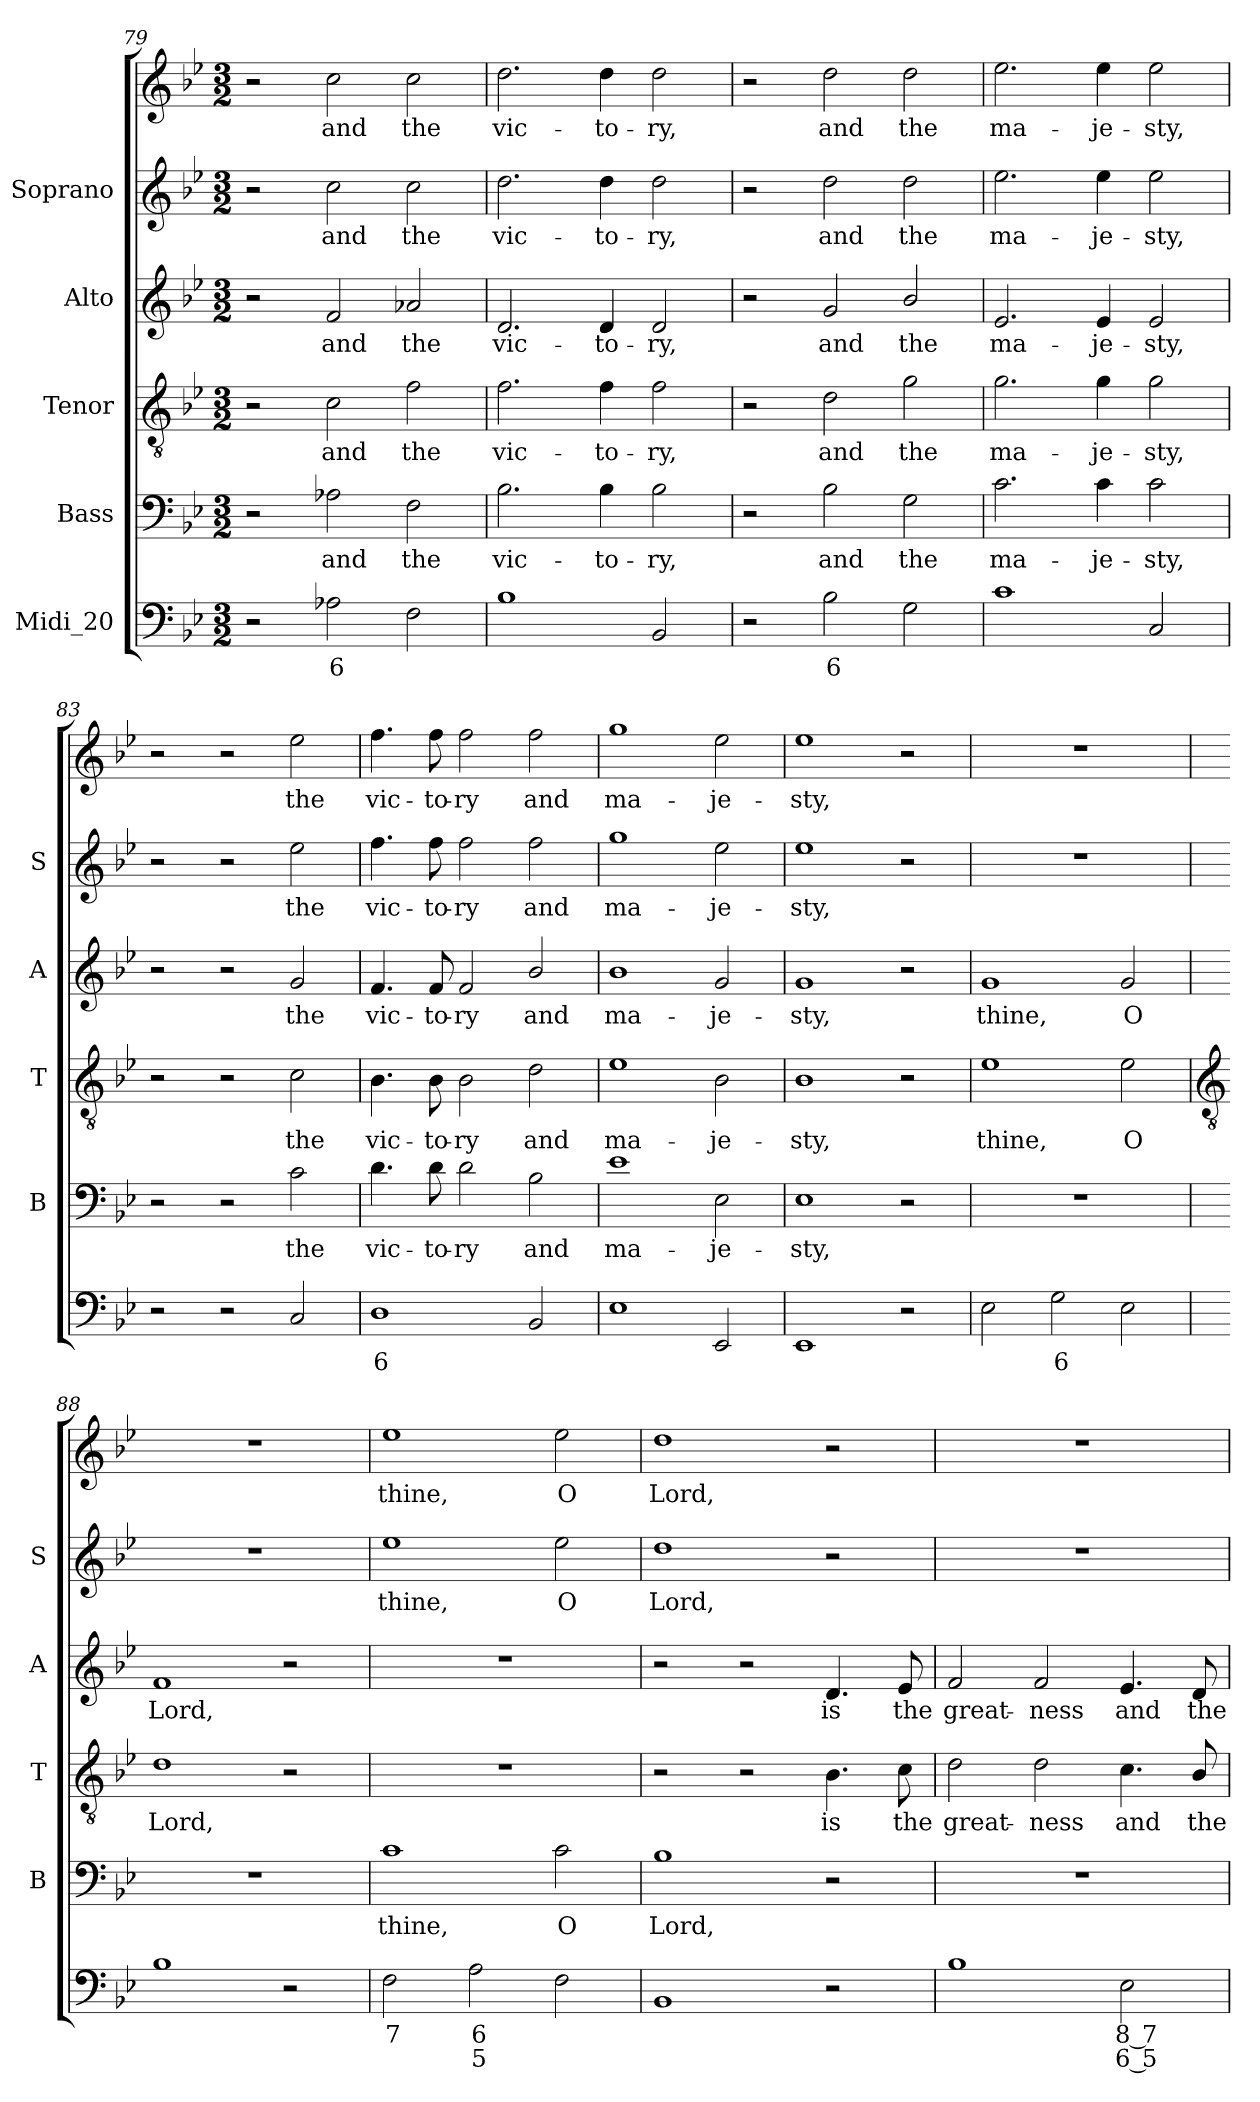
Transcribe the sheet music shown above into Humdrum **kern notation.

**kern	**text	**text	**kern	**text	**kern	**text	**kern	**text	**kern	**text	**kern	**text
*part5	*part5	*part5	*part4	*part4	*part3	*part3	*part2	*part2	*part1	*part1	*part1	*part1
*staff6	*staff6	*staff6	*staff5	*staff5	*staff4	*staff4	*staff3	*staff3	*staff2	*staff2	*staff1	*staff1
*I"Midi_20	*	*	*I"Bass	*	*I"Tenor	*	*I"Alto	*	*I"Soprano	*	*	*
*	*	*	*I'B	*	*I'T	*	*I'A	*	*I'S	*	*	*
*clefF4	*	*	*clefF4	*	*clefGv2	*	*clefG2	*	*	*	*clefG2	*
*k[b-e-]	*	*	*k[b-e-]	*	*k[b-e-]	*	*k[b-e-]	*	*k[b-e-]	*	*k[b-e-]	*
*B-:	*	*	*B-:	*	*B-:	*	*B-:	*	*B-:	*	*B-:	*
*M3/2	*	*	*M3/2	*	*M3/2	*	*M3/2	*	*M3/2	*	*M3/2	*
=79	=79	=79	=79	=79	=79	=79	=79	=79	=79	=79	=79	=79
2r	.	.	2r	.	2r	.	2r	.	2r	.	2r	.
!	!LO:LY:b	!	!	!LO:LY:b	!	!LO:LY:b	!	!LO:LY:b	!	!LO:LY:b	!	!LO:LY:b
2A-X	6	.	2A-X	and	2c	and	2f	and	2cc	and	2cc	and
!	!	!	!	!LO:LY:b	!	!LO:LY:b	!	!LO:LY:b	!	!LO:LY:b	!	!LO:LY:b
2F	.	.	2F	the	2f	the	2a-X	the	2cc	the	2cc	the
=80	=80	=80	=80	=80	=80	=80	=80	=80	=80	=80	=80	=80
!	!	!	!	!LO:LY:b	!	!LO:LY:b	!	!LO:LY:b	!	!LO:LY:b	!	!LO:LY:b
1B-	.	.	2.B-	vic-	2.f	vic-	2.d	vic-	2.dd	vic-	2.dd	vic-
!	!	!	!	!LO:LY:b	!	!LO:LY:b	!	!LO:LY:b	!	!LO:LY:b	!	!LO:LY:b
.	.	.	4B-	-to-	4f	-to-	4d	-to-	4dd	-to-	4dd	-to-
!	!	!	!	!LO:LY:b	!	!LO:LY:b	!	!LO:LY:b	!	!LO:LY:b	!	!LO:LY:b
2BB-	.	.	2B-	-ry,	2f	-ry,	2d	-ry,	2dd	-ry,	2dd	-ry,
=81	=81	=81	=81	=81	=81	=81	=81	=81	=81	=81	=81	=81
2r	.	.	2r	.	2r	.	2r	.	2r	.	2r	.
!	!LO:LY:b	!	!	!LO:LY:b	!	!LO:LY:b	!	!LO:LY:b	!	!LO:LY:b	!	!LO:LY:b
2B-	6	.	2B-	and	2d	and	2g	and	2dd	and	2dd	and
!	!	!	!	!LO:LY:b	!	!LO:LY:b	!	!LO:LY:b	!	!LO:LY:b	!	!LO:LY:b
2G	.	.	2G	the	2g	the	2b-/	the	2dd	the	2dd	the
=82	=82	=82	=82	=82	=82	=82	=82	=82	=82	=82	=82	=82
!	!	!	!	!LO:LY:b	!	!LO:LY:b	!	!LO:LY:b	!	!LO:LY:b	!	!LO:LY:b
1c	.	.	2.c	ma-	2.g	ma-	2.e-	ma-	2.ee-	ma-	2.ee-	ma-
!	!	!	!	!LO:LY:b	!	!LO:LY:b	!	!LO:LY:b	!	!LO:LY:b	!	!LO:LY:b
.	.	.	4c	-je-	4g	-je-	4e-	-je-	4ee-	-je-	4ee-	-je-
!	!	!	!	!LO:LY:b	!	!LO:LY:b	!	!LO:LY:b	!	!LO:LY:b	!	!LO:LY:b
2C	.	.	2c	-sty,	2g	-sty,	2e-	-sty,	2ee-	-sty,	2ee-	-sty,
=83	=83	=83	=83	=83	=83	=83	=83	=83	=83	=83	=83	=83
2r	.	.	2r	.	2r	.	2r	.	2r	.	2r	.
2r	.	.	2r	.	2r	.	2r	.	2r	.	2r	.
!	!	!	!	!LO:LY:b	!	!LO:LY:b	!	!LO:LY:b	!	!LO:LY:b	!	!LO:LY:b
2C	.	.	2c	the	2c	the	2g	the	2ee-	the	2ee-	the
=84	=84	=84	=84	=84	=84	=84	=84	=84	=84	=84	=84	=84
!	!LO:LY:b	!	!	!LO:LY:b	!	!LO:LY:b	!	!LO:LY:b	!	!LO:LY:b	!	!LO:LY:b
1D	6	.	4.d	vic-	4.B-	vic-	4.f	vic-	4.ff	vic-	4.ff	vic-
!	!	!	!	!LO:LY:b	!	!LO:LY:b	!	!LO:LY:b	!	!LO:LY:b	!	!LO:LY:b
.	.	.	8d	-to-	8B-	-to-	8f	-to-	8ff	-to-	8ff	-to-
!	!	!	!	!LO:LY:b	!	!LO:LY:b	!	!LO:LY:b	!	!LO:LY:b	!	!LO:LY:b
.	.	.	2d	-ry	2B-	-ry	2f	-ry	2ff	-ry	2ff	-ry
!	!	!	!	!LO:LY:b	!	!LO:LY:b	!	!LO:LY:b	!	!LO:LY:b	!	!LO:LY:b
2BB-	.	.	2B-	and	2d	and	2b-/	and	2ff	and	2ff	and
=85	=85	=85	=85	=85	=85	=85	=85	=85	=85	=85	=85	=85
!	!	!	!	!LO:LY:b	!	!LO:LY:b	!	!LO:LY:b	!	!LO:LY:b	!	!LO:LY:b
1E-	.	.	1e-	ma-	1e-	ma-	1b-	ma-	1gg	ma-	1gg	ma-
!	!	!	!	!LO:LY:b	!	!LO:LY:b	!	!LO:LY:b	!	!LO:LY:b	!	!LO:LY:b
2EE-	.	.	2E-	-je-	2B-	-je-	2g	-je-	2ee-	-je-	2ee-	-je-
=86	=86	=86	=86	=86	=86	=86	=86	=86	=86	=86	=86	=86
!	!	!	!	!LO:LY:b	!	!LO:LY:b	!	!LO:LY:b	!	!LO:LY:b	!	!LO:LY:b
1EE-	.	.	1E-	-sty,	1B-	-sty,	1g	-sty,	1ee-	-sty,	1ee-	-sty,
2r	.	.	2r	.	2r	.	2r	.	2r	.	2r	.
=87	=87	=87	=87	=87	=87	=87	=87	=87	=87	=87	=87	=87
!	!	!	!LO:N:vis=1	!	!	!LO:LY:b	!	!LO:LY:b	!LO:N:vis=1	!	!LO:N:vis=1	!
2E-	.	.	1.r	.	1e-	thine,	1g	thine,	1.r	.	1.r	.
!	!LO:LY:b	!	!	!	!	!	!	!	!	!	!	!
2G	6	.	.	.	.	.	.	.	.	.	.	.
!	!	!	!	!	!	!LO:LY:b	!	!LO:LY:b	!	!	!	!
2E-	.	.	.	.	2e-	O	2g	O	.	.	.	.
!!LO:LB:g=z
=88	=88	=88	=88	=88	=88	=88	=88	=88	=88	=88	=88	=88
*	*	*	*	*	*clefGv2	*	*	*	*	*	*	*
!	!	!	!LO:N:vis=1	!	!	!LO:LY:b	!	!LO:LY:b	!LO:N:vis=1	!	!LO:N:vis=1	!
1B-	.	.	1.r	.	1d	Lord,	1f	Lord,	1.r	.	1.r	.
2r	.	.	.	.	2r	.	2r	.	.	.	.	.
=89	=89	=89	=89	=89	=89	=89	=89	=89	=89	=89	=89	=89
!	!LO:LY:b	!	!	!LO:LY:b	!LO:N:vis=1	!	!LO:N:vis=1	!	!	!LO:LY:b	!	!LO:LY:b
2F	7	.	1c	thine,	1.r	.	1.r	.	1ee-	thine,	1ee-	thine,
!	!LO:LY:b	!LO:LY:b	!	!	!	!	!	!	!	!	!	!
2A	6	5	.	.	.	.	.	.	.	.	.	.
!	!	!	!	!LO:LY:b	!	!	!	!	!	!LO:LY:b	!	!LO:LY:b
2F	.	.	2c	O	.	.	.	.	2ee-	O	2ee-	O
=90	=90	=90	=90	=90	=90	=90	=90	=90	=90	=90	=90	=90
!	!	!	!	!LO:LY:b	!	!	!	!	!	!LO:LY:b	!	!LO:LY:b
1BB-	.	.	1B-	Lord,	2r	.	2r	.	1dd	Lord,	1dd	Lord,
.	.	.	.	.	2r	.	2r	.	.	.	.	.
!	!	!	!	!	!	!LO:LY:b	!	!LO:LY:b	!	!	!	!
2r	.	.	2r	.	4.B-	is	4.d	is	2r	.	2r	.
!	!	!	!	!	!	!LO:LY:b	!	!LO:LY:b	!	!	!	!
.	.	.	.	.	8c	the	8e-	the	.	.	.	.
=91	=91	=91	=91	=91	=91	=91	=91	=91	=91	=91	=91	=91
!	!	!	!LO:N:vis=1	!	!	!LO:LY:b	!	!LO:LY:b	!LO:N:vis=1	!	!LO:N:vis=1	!
1B-	.	.	1.r	.	2d	great-	2f	great-	1.r	.	1.r	.
!	!	!	!	!	!	!LO:LY:b	!	!LO:LY:b	!	!	!	!
.	.	.	.	.	2d	-ness	2f	-ness	.	.	.	.
!	!LO:LY:b	!LO:LY:b	!	!	!	!LO:LY:b	!	!LO:LY:b	!	!	!	!
2E-	8 7	6 5	.	.	4.c	and	4.e-	and	.	.	.	.
!	!	!	!	!	!	!LO:LY:b	!	!LO:LY:b	!	!	!	!
.	.	.	.	.	8B-/	the	8d	the	.	.	.	.
=	=	=	=	=	=	=	=	=	=	=	=	=
*-	*-	*-	*-	*-	*-	*-	*-	*-	*-	*-	*-	*-
